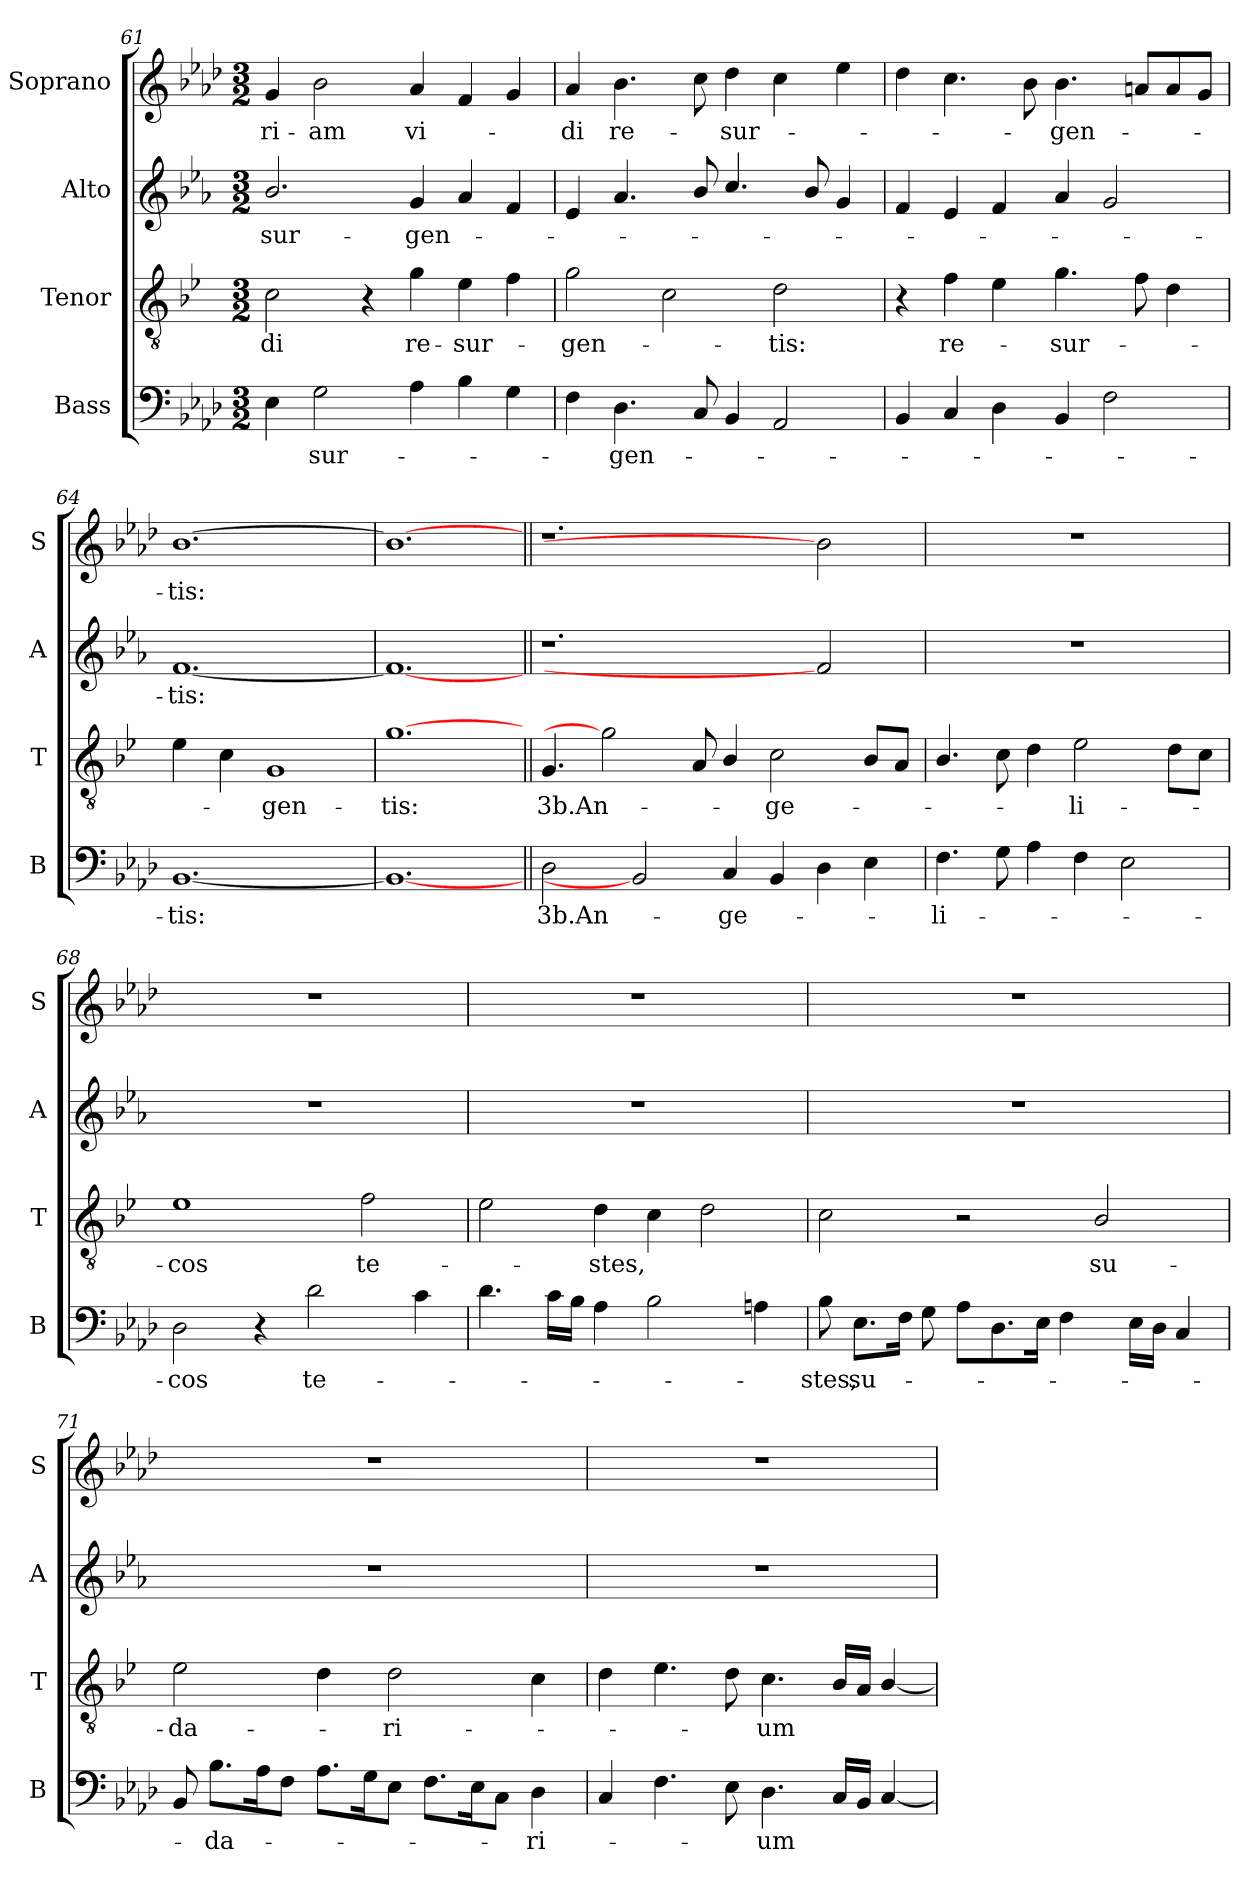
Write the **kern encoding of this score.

**kern	**text	**kern	**text	**kern	**text	**kern	**text
*part4	*part4	*part3	*part3	*part2	*part2	*part1	*part1
*staff4	*staff4	*staff3	*staff3	*staff2	*staff2	*staff1	*staff1
*I"Bass	*	*I"Tenor	*	*I"Alto	*	*I"Soprano	*
*I'B	*	*I'T	*	*I'A	*	*I'S	*
!!LO:LB:g=z
*clefF4	*	*clefGv2	*	*clefG2	*	*clefG2	*
*	*	*ITrd1c2	*	*ITrd4c7	*	*	*
*k[b-e-a-d-]	*	*k[b-e-a-d-]	*	*k[b-e-a-d-]	*	*k[b-e-a-d-]	*
*A-:	*	*A-:	*	*A-:	*	*A-:	*
*M3/2	*	*M3/2	*	*M3/2	*	*M3/2	*
=61	=61	=61	=61	=61	=61	=61	=61
4E-\	.	2B-\	-di	2.e-/	-sur-	4g/	-ri-
2G\	-sur-	.	.	.	.	2b-\	-am
.	.	4r	.	.	.	.	.
4A-\	.	4f\	re-	4c/	-gen-	4a-/	vi-
4B-\	.	4d-\	-sur-	4d-/	.	4f/	.
4G\	.	4e-\	.	4B-/	.	4g/	.
=62	=62	=62	=62	=62	=62	=62	=62
4F\	.	2f\	-gen-	4A-/	.	4a-/	-di
4.D-\	-gen-	.	.	4.d-/	.	4.b-\	re-
.	.	2B-\	.	.	.	.	.
8C/	.	.	.	8e-/	.	8cc\	.
4BB-/	.	.	.	4.f/	.	4dd-\	-sur-
2AA-/	.	2c\	-tis:	.	.	4cc\	.
.	.	.	.	8e-/	.	.	.
.	.	.	.	4c/	.	4ee-\	.
=63	=63	=63	=63	=63	=63	=63	=63
4BB-/	.	4r	.	4B-/	.	4dd-\	.
4C/	.	4e-\	re-	4A-/	.	4.cc\	.
4D-\	.	4d-\	.	4B-/	.	.	.
.	.	.	.	.	.	8b-\	.
4BB-/	.	4.f\	-sur-	4d-/	.	4.b-\	-gen-
2F\	.	.	.	2c/	.	.	.
.	.	8e-\	.	.	.	8an/L	.
.	.	4c\	.	.	.	8a/	.
.	.	.	.	.	.	8g/J	.
=64	=64	=64	=64	=64	=64	=64	=64
[1.BB-	-tis:	4d-\	.	[<1.B-	-tis:	[1.b-	-tis:
.	.	4B-\	.	.	.	.	.
.	.	1F	-gen-	.	.	.	.
=65	=65	=65	=65	=65	=65	=65	=65
1.BB-_	.	[1.f	-tis:	1.B-_	.	1.b-_	.
!!LO:LB:g=z
=66||	=66||	=66||	=66||	=66||	=66||	=66||	=66||
2D-\	3b.An-	4.F/	3b.An-	1.r	.	1.r	.
.	.	2f]	.	.	.	.	.
2BB-]	.	.	.	.	.	.	.
.	.	8G/	.	.	.	.	.
4C/	-ge-	4A-/	.	.	.	.	.
4BB-/	.	2B-\	-ge-	.	.	.	.
4D-\	.	.	.	2B-]	.	2b-]	.
4E-\	.	8A-/L	.	.	.	.	.
.	.	8G/J	.	.	.	.	.
=67	=67	=67	=67	=67	=67	=67	=67
4.F\	-li-	4.A-/	.	1.r	.	1.r	.
8G\	.	8B-\	.	.	.	.	.
4A-\	.	4c\	.	.	.	.	.
4F\	.	2d-\	-li-	.	.	.	.
2E-\	.	.	.	.	.	.	.
.	.	8c\L	.	.	.	.	.
.	.	8B-\J	.	.	.	.	.
=68	=68	=68	=68	=68	=68	=68	=68
2D-\	-cos	1d-	-cos	1.r	.	1.r	.
4r	.	.	.	.	.	.	.
2d-\	te-	.	.	.	.	.	.
.	.	2e-\	te-	.	.	.	.
4c\	.	.	.	.	.	.	.
=69	=69	=69	=69	=69	=69	=69	=69
4.d-\	.	2d-\	.	1.r	.	1.r	.
16c\LL	.	.	.	.	.	.	.
16B-\JJ	.	.	.	.	.	.	.
4A-\	.	4c\	-stes,	.	.	.	.
2B-\	.	4B-\	.	.	.	.	.
.	.	2c\	.	.	.	.	.
4An\	.	.	.	.	.	.	.
!!LO:PB:g=z
=70	=70	=70	=70	=70	=70	=70	=70
8B-\	-stes,	2B-\	.	1.r	.	1.r	.
8.E-\L	su-	.	.	.	.	.	.
16F\Jk	.	.	.	.	.	.	.
8G\	.	.	.	.	.	.	.
8A-\L	.	2r	.	.	.	.	.
8.D-\	.	.	.	.	.	.	.
16E-\Jk	.	.	.	.	.	.	.
4F\	.	.	.	.	.	.	.
.	.	2A-/	su-	.	.	.	.
16E-\LL	.	.	.	.	.	.	.
16D-\JJ	.	.	.	.	.	.	.
4C/	.	.	.	.	.	.	.
=71	=71	=71	=71	=71	=71	=71	=71
8BB-/	.	2d-\	-da-	1.r	.	1.r	.
8.B-\L	-da-	.	.	.	.	.	.
16A-\k	.	.	.	.	.	.	.
8F\J	.	.	.	.	.	.	.
8.A-\L	.	4c\	.	.	.	.	.
16G\k	.	.	.	.	.	.	.
8E-\J	.	2c\	-ri-	.	.	.	.
8.F\L	.	.	.	.	.	.	.
16E-\k	.	.	.	.	.	.	.
8C\J	.	.	.	.	.	.	.
4D-\	-ri-	4B-\	.	.	.	.	.
=72	=72	=72	=72	=72	=72	=72	=72
4C/	.	4c\	.	1.r	.	1.r	.
4.F\	.	4.d-\	.	.	.	.	.
8E-\	.	8c\	.	.	.	.	.
4.D-\	-um	4.B-\	-um	.	.	.	.
16C/LL	.	16A-/LL	.	.	.	.	.
16BB-/JJ	.	16G/JJ	.	.	.	.	.
[4C/	.	[4A-/	.	.	.	.	.
=	=	=	=	=	=	=	=
*-	*-	*-	*-	*-	*-	*-	*-
